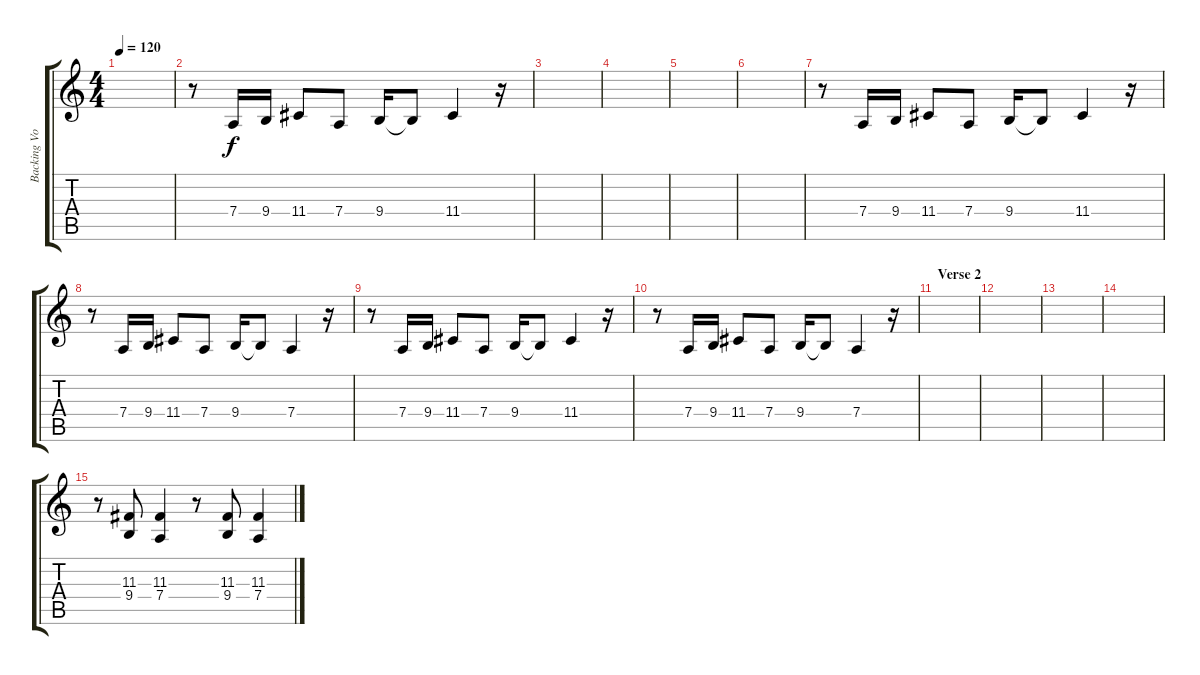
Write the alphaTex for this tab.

\track ("Backing Vocals" "Backing Vo") {instrument bassoon}
\staff {score tabs}
\tuning (E4 B3 G3 D3 A2 E2) {hide}
\ts (4 4)
\tempo 120
\clef g2
\ks c
|
r.8 7.4.16 9.4.16 11.4.8 7.4.8 9.4.16 9.4{t}.8 11.4.4 r.16 |
|
|
|
|
r.8 7.4.16 9.4.16 11.4.8 7.4.8 9.4.16 9.4{t}.8 11.4.4 r.16 |
r.8 7.4.16 9.4.16 11.4.8 7.4.8 9.4.16 9.4{t}.8 7.4.4 r.16 |
r.8 7.4.16 9.4.16 11.4.8 7.4.8 9.4.16 9.4{t}.8 11.4.4 r.16 |
r.8 7.4.16 9.4.16 11.4.8 7.4.8 9.4.16 9.4{t}.8 7.4.4 r.16 |
\section ("" "Verse 2")
|
|
|
|
r.8 (11.3 9.4).8 (11.3 7.4).4 r.8 (11.3 9.4).8 (11.3 7.4).4
